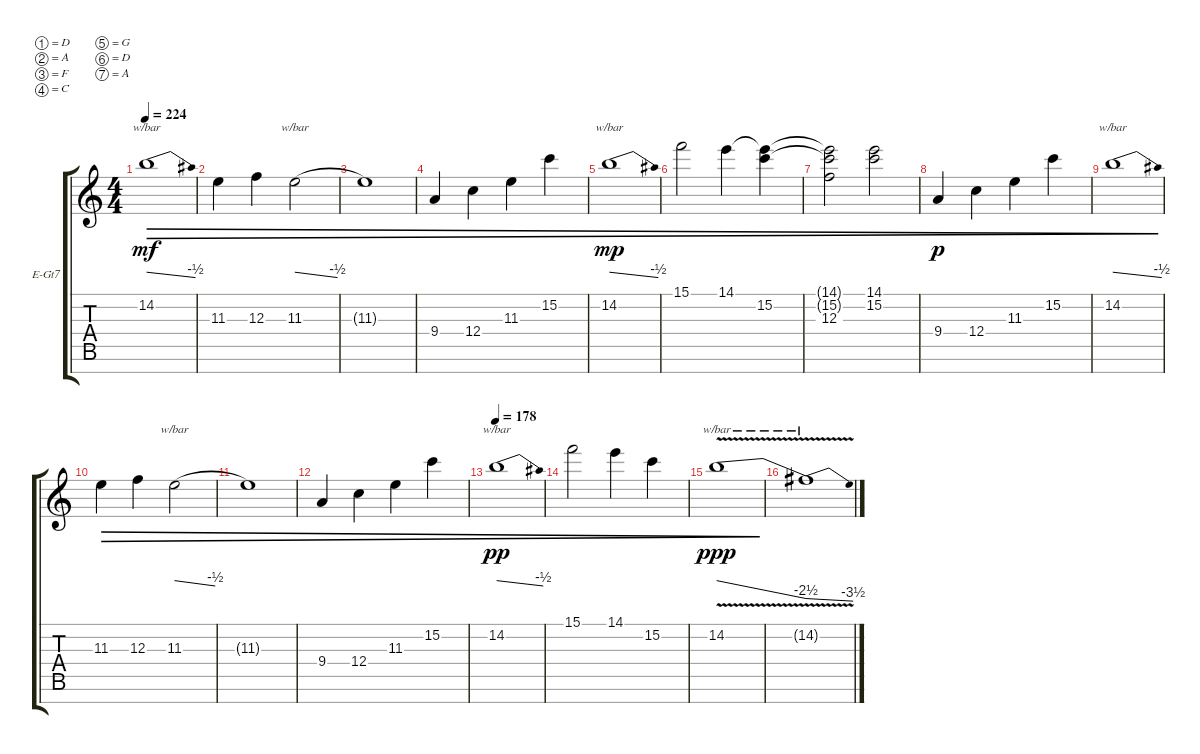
\defaultSystemsLayout 4
\bracketExtendMode groupsimilarinstruments
\firstSystemTrackNameOrientation horizontal
\otherSystemsTrackNameOrientation horizontal
\track ("Electric Guitar" "E-Gt7") {instrument distortionguitar}
\staff {score tabs}
\tuning (D4 A3 F3 C3 G2 D2 A1)
\ts (4 4)
\tempo 224
\clef g2
\ks c
14.2.1{tbe (dive default 0 0 45 -2) dec dy mf} |
11.3.4{dec} 12.3.4{dec} 11.3.2{tbe (dive default 0 0 21 -2) dec} |
11.3{t}.1{dec} |
9.4.4{dec} 12.4.4{dec} 11.3.4{dec} 15.2.4{dec} |
14.2.1{tbe (dive default 0 0 45 -2) dec dy mp} |
15.1.2{dec} 14.1.4{dec} (15.2 14.1{t}).4{dec} |
(12.3 15.2{t} 14.1{t}).2{dec} (14.1 15.2).2{dec} |
9.4.4{dec dy p} 12.4.4{dec} 11.3.4{dec} 15.2.4{dec} |
14.2.1{tbe (dive default 0 0 45 -2) dec} |
11.3.4{dec} 12.3.4{dec} 11.3.2{tbe (dive default 0 0 21 -2) dec} |
11.3{t}.1{dec} |
9.4.4{dec} 12.4.4{dec} 11.3.4{dec} 15.2.4{dec} |
\tempo 178
14.2.1{tbe (dive default 0 0 45 -2) dec dy pp} |
15.1.2{dec} 14.1.4{dec} 15.2.4{dec} |
14.2{v}.1{tbe (dive default 0 0 44.4 -10) dec dy ppp} |
14.2{v t}.1{tbe (dive default 0 -10 45 -14)}
